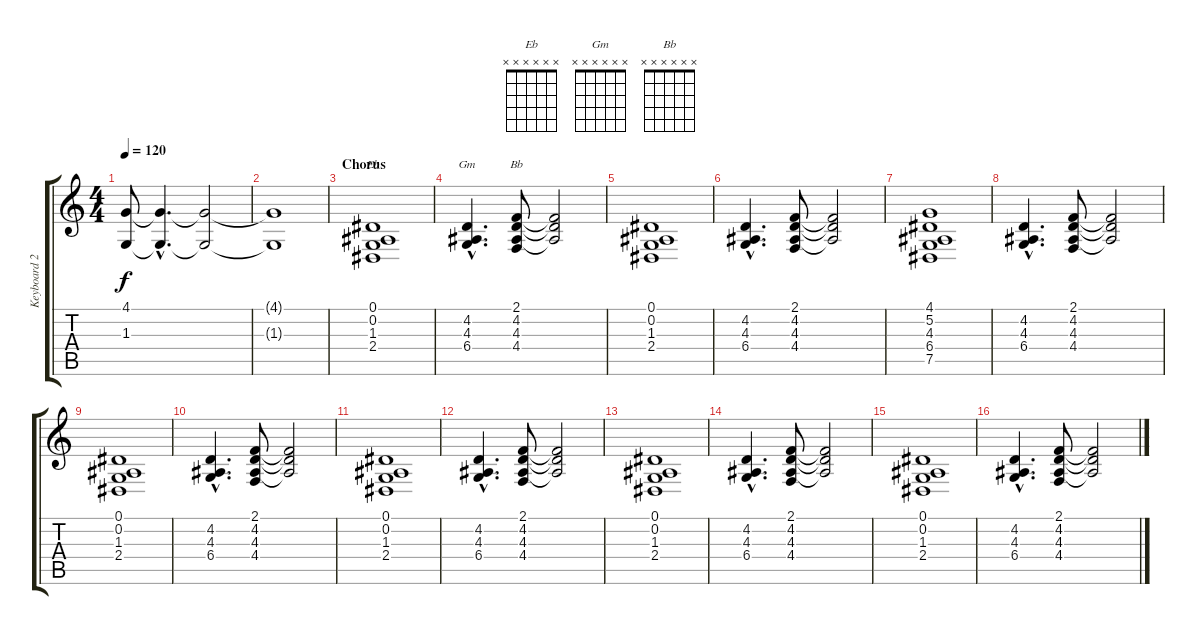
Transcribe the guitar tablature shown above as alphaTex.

\track ("Keyboard 2" "Keyboard 2") {instrument pad2warm}
\staff {score tabs}
\tuning (Eb4 Bb3 Gb3 Db3 Ab2 Eb2) {hide}
\chord ("Eb" x x x x x x)
\chord ("Gm" x x x x x x)
\chord ("Bb" x x x x x x)
\ts (4 4)
\tempo 120
\clef g2
\ks c
(4.1 1.3).8{dy f volume 0 instrument fx7echoes} (4.1{hac t} 1.3{hac t}).4{d volume 16} (4.1{t} 1.3{t}).2 |
(4.1{t} 1.3{t}).1 |
\section ("" "Chorus")
(0.1 0.2 1.3 2.4).1{ch "Eb" volume 11 balance 5 instrument pad2warm} |
(4.2{hac} 4.3{hac} 6.4{hac}).4{d ch "Gm"} (2.1 4.2 4.3 4.4).8{ch "Bb"} (2.1{t} 4.2{t} 4.3{t}).2 |
(0.1 0.2 1.3 2.4).1 |
(4.2{hac} 4.3{hac} 6.4{hac}).4{d} (2.1 4.2 4.3 4.4).8 (2.1{t} 4.2{t} 4.3{t}).2 |
(4.1 5.2 4.3 6.4 7.5).1 |
(4.2{hac} 4.3{hac} 6.4{hac}).4{d} (2.1 4.2 4.3 4.4).8 (2.1{t} 4.2{t} 4.3{t}).2 |
(0.1 0.2 1.3 2.4).1 |
(4.2{hac} 4.3{hac} 6.4{hac}).4{d} (2.1 4.2 4.3 4.4).8 (2.1{t} 4.2{t} 4.3{t}).2 |
(0.1 0.2 1.3 2.4).1 |
(4.2{hac} 4.3{hac} 6.4{hac}).4{d} (2.1 4.2 4.3 4.4).8 (2.1{t} 4.2{t} 4.3{t}).2 |
(0.1 0.2 1.3 2.4).1 |
(4.2{hac} 4.3{hac} 6.4{hac}).4{d} (2.1 4.2 4.3 4.4).8 (2.1{t} 4.2{t} 4.3{t}).2 |
(0.1 0.2 1.3 2.4).1 |
(4.2{hac} 4.3{hac} 6.4{hac}).4{d} (2.1 4.2 4.3 4.4).8 (2.1{t} 4.2{t} 4.3{t}).2
